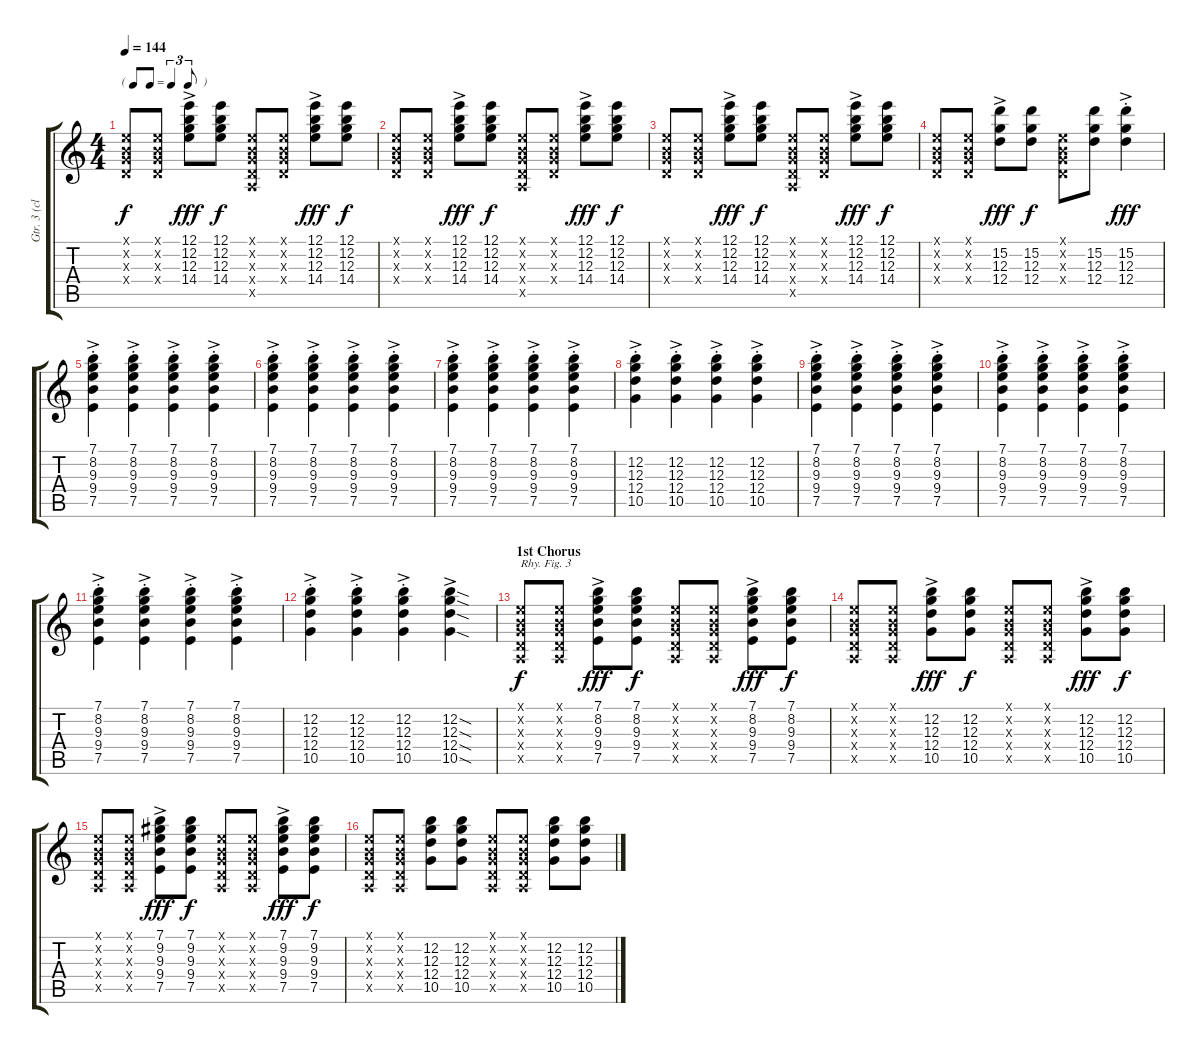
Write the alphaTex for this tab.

\track ("Gtr. 3 (clean w/reverb)" "Gtr. 3 (cl") {instrument electricguitarclean}
\staff {score tabs}
\tuning (E4 B3 G3 D3 A2 E2) {hide}
\ts (4 4)
\tf triplet8th
\tempo 144
\clef g2
\ks c
(0.1{x} 0.2{x} 0.3{x} 0.4{x}).8{dy f} (0.1{x} 0.2{x} 0.3{x} 0.4{x}).8 (12.1{ac} 12.2{ac} 12.3{ac} 14.4{ac}).8{dy fff} (12.1 12.2 12.3 14.4).8{dy f} (0.1{x} 0.2{x} 0.3{x} 0.4{x} 0.5{x}).8 (0.1{x} 0.2{x} 0.3{x} 0.4{x}).8 (12.1{ac} 12.2{ac} 12.3{ac} 14.4{ac}).8{dy fff} (12.1 12.2 12.3 14.4).8{dy f} |
(0.1{x} 0.2{x} 0.3{x} 0.4{x}).8 (0.1{x} 0.2{x} 0.3{x} 0.4{x}).8 (12.1{ac} 12.2{ac} 12.3{ac} 14.4{ac}).8{dy fff} (12.1 12.2 12.3 14.4).8{dy f} (0.1{x} 0.2{x} 0.3{x} 0.4{x} 0.5{x}).8 (0.1{x} 0.2{x} 0.3{x} 0.4{x}).8 (12.1{ac} 12.2{ac} 12.3{ac} 14.4{ac}).8{dy fff} (12.1 12.2 12.3 14.4).8{dy f} |
(0.1{x} 0.2{x} 0.3{x} 0.4{x}).8 (0.1{x} 0.2{x} 0.3{x} 0.4{x}).8 (12.1{ac} 12.2{ac} 12.3{ac} 14.4{ac}).8{dy fff} (12.1 12.2 12.3 14.4).8{dy f} (0.1{x} 0.2{x} 0.3{x} 0.4{x} 0.5{x}).8 (0.1{x} 0.2{x} 0.3{x} 0.4{x}).8 (12.1{ac} 12.2{ac} 12.3{ac} 14.4{ac}).8{dy fff} (12.1 12.2 12.3 14.4).8{dy f} |
(0.1{x} 0.2{x} 0.3{x} 0.4{x}).8 (0.1{x} 0.2{x} 0.3{x} 0.4{x}).8 (15.2{ac} 12.3{ac} 12.4{ac}).8{dy fff} (15.2 12.3 12.4).8{dy f} (0.1{x} 0.2{x} 0.3{x} 0.4{x}).8 (15.2 12.3 12.4).8 (15.2{ac st} 12.3{ac st} 12.4{ac st}).4{dy fff} |
(7.1{ac st} 8.2{ac st} 9.3{ac st} 9.4{ac st} 7.5{ac st}).4 (7.1{ac st} 8.2{ac st} 9.3{ac st} 9.4{ac st} 7.5{ac st}).4 (7.1{ac st} 8.2{ac st} 9.3{ac st} 9.4{ac st} 7.5{ac st}).4 (7.1{ac st} 8.2{ac st} 9.3{ac st} 9.4{ac st} 7.5{ac st}).4 |
(7.1{ac st} 8.2{ac st} 9.3{ac st} 9.4{ac st} 7.5{ac st}).4 (7.1{ac st} 8.2{ac st} 9.3{ac st} 9.4{ac st} 7.5{ac st}).4 (7.1{ac st} 8.2{ac st} 9.3{ac st} 9.4{ac st} 7.5{ac st}).4 (7.1{ac st} 8.2{ac st} 9.3{ac st} 9.4{ac st} 7.5{ac st}).4 |
(7.1{ac st} 8.2{ac st} 9.3{ac st} 9.4{ac st} 7.5{ac st}).4 (7.1{ac st} 8.2{ac st} 9.3{ac st} 9.4{ac st} 7.5{ac st}).4 (7.1{ac st} 8.2{ac st} 9.3{ac st} 9.4{ac st} 7.5{ac st}).4 (7.1{ac st} 8.2{ac st} 9.3{ac st} 9.4{ac st} 7.5{ac st}).4 |
(12.2{ac st} 12.3{ac st} 12.4{ac st} 10.5{ac st}).4 (12.2{ac st} 12.3{ac st} 12.4{ac st} 10.5{ac st}).4 (12.2{ac st} 12.3{ac st} 12.4{ac st} 10.5{ac st}).4 (12.2{ac st} 12.3{ac st} 12.4{ac st} 10.5{ac st}).4 |
(7.1{ac st} 8.2{ac st} 9.3{ac st} 9.4{ac st} 7.5{ac st}).4 (7.1{ac st} 8.2{ac st} 9.3{ac st} 9.4{ac st} 7.5{ac st}).4 (7.1{ac st} 8.2{ac st} 9.3{ac st} 9.4{ac st} 7.5{ac st}).4 (7.1{ac st} 8.2{ac st} 9.3{ac st} 9.4{ac st} 7.5{ac st}).4 |
(7.1{ac st} 8.2{ac st} 9.3{ac st} 9.4{ac st} 7.5{ac st}).4 (7.1{ac st} 8.2{ac st} 9.3{ac st} 9.4{ac st} 7.5{ac st}).4 (7.1{ac st} 8.2{ac st} 9.3{ac st} 9.4{ac st} 7.5{ac st}).4 (7.1{ac st} 8.2{ac st} 9.3{ac st} 9.4{ac st} 7.5{ac st}).4 |
(7.1{ac st} 8.2{ac st} 9.3{ac st} 9.4{ac st} 7.5{ac st}).4 (7.1{ac st} 8.2{ac st} 9.3{ac st} 9.4{ac st} 7.5{ac st}).4 (7.1{ac st} 8.2{ac st} 9.3{ac st} 9.4{ac st} 7.5{ac st}).4 (7.1{ac st} 8.2{ac st} 9.3{ac st} 9.4{ac st} 7.5{ac st}).4 |
(12.2{ac st} 12.3{ac st} 12.4{ac st} 10.5{ac st}).4 (12.2{ac st} 12.3{ac st} 12.4{ac st} 10.5{ac st}).4 (12.2{ac st} 12.3{ac st} 12.4{ac st} 10.5{ac st}).4 (12.2{sod ac} 12.3{sod ac} 12.4{sod ac} 10.5{sod ac}).4 |
\section ("" "1st Chorus")
(0.1{x} 0.2{x} 0.3{x} 0.4{x} 0.5{x}).8{txt "Rhy. Fig. 3" dy f} (0.1{x} 0.2{x} 0.3{x} 0.4{x} 0.5{x}).8 (7.1{ac} 8.2{ac} 9.3{ac} 9.4{ac} 7.5{ac}).8{dy fff} (7.1 8.2 9.3 9.4 7.5).8{dy f} (0.1{x} 0.2{x} 0.3{x} 0.4{x} 0.5{x}).8 (0.1{x} 0.2{x} 0.3{x} 0.4{x} 0.5{x}).8 (7.1{ac} 8.2{ac} 9.3{ac} 9.4{ac} 7.5{ac}).8{dy fff} (7.1 8.2 9.3 9.4 7.5).8{dy f} |
(0.1{x} 0.2{x} 0.3{x} 0.4{x} 0.5{x}).8 (0.1{x} 0.2{x} 0.3{x} 0.4{x} 0.5{x}).8 (12.2{ac} 12.3{ac} 12.4{ac} 10.5{ac}).8{dy fff} (12.2 12.3 12.4 10.5).8{dy f} (0.1{x} 0.2{x} 0.3{x} 0.4{x} 0.5{x}).8 (0.1{x} 0.2{x} 0.3{x} 0.4{x} 0.5{x}).8 (12.2{ac} 12.3{ac} 12.4{ac} 10.5{ac}).8{dy fff} (12.2 12.3 12.4 10.5).8{dy f} |
(0.1{x} 0.2{x} 0.3{x} 0.4{x} 0.5{x}).8 (0.1{x} 0.2{x} 0.3{x} 0.4{x} 0.5{x}).8 (7.1{ac} 9.2{ac} 9.3{ac} 9.4{ac} 7.5{ac}).8{dy fff} (7.1 9.2 9.3 9.4 7.5).8{dy f} (0.1{x} 0.2{x} 0.3{x} 0.4{x} 0.5{x}).8 (0.1{x} 0.2{x} 0.3{x} 0.4{x} 0.5{x}).8 (7.1{ac} 9.2{ac} 9.3{ac} 9.4{ac} 7.5{ac}).8{dy fff} (7.1 9.2 9.3 9.4 7.5).8{dy f} |
(0.1{x} 0.2{x} 0.3{x} 0.4{x} 0.5{x}).8 (0.1{x} 0.2{x} 0.3{x} 0.4{x} 0.5{x}).8 (12.2 12.3 12.4 10.5).8 (12.2 12.3 12.4 10.5).8 (0.1{x} 0.2{x} 0.3{x} 0.4{x} 0.5{x}).8 (0.1{x} 0.2{x} 0.3{x} 0.4{x} 0.5{x}).8 (12.2 12.3 12.4 10.5).8 (12.2 12.3 12.4 10.5).8
